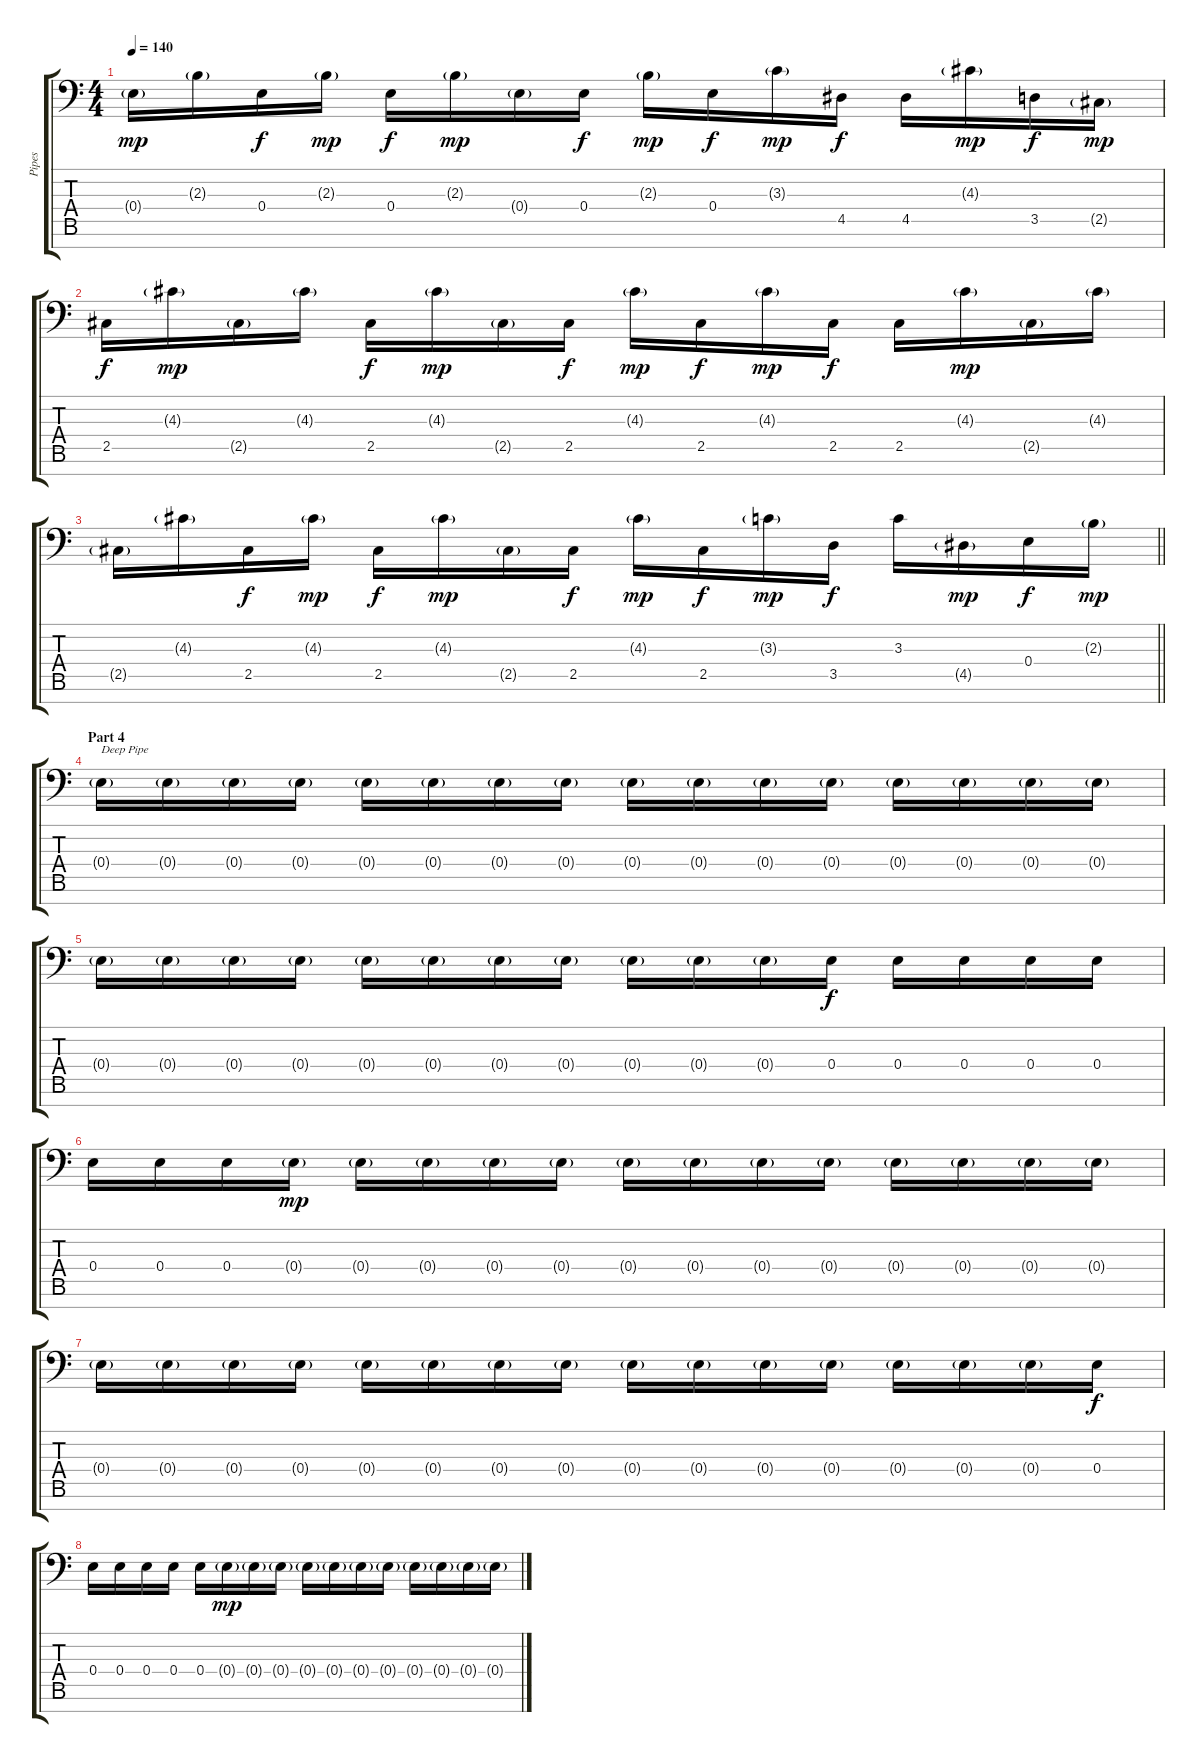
\track ("Pipes" "Pipes") {instrument electricguitarmuted}
\staff {score tabs}
\tuning (Gb3 D3 A2 E2 B1 Gb1 Db1) {hide}
\ts (4 4)
\tempo 140
\clef f4
\ks c
0.4{g}.16{dy mp} 2.3{g}.16 0.4.16{dy f} 2.3{g}.16{dy mp} 0.4.16{dy f} 2.3{g}.16{dy mp} 0.4{g}.16 0.4.16{dy f} 2.3{g}.16{dy mp} 0.4.16{dy f} 3.3{g}.16{dy mp} 4.5.16{dy f} 4.5.16 4.3{g}.16{dy mp} 3.5.16{dy f} 2.5{g}.16{dy mp} |
2.5.16{dy f} 4.3{g}.16{dy mp} 2.5{g}.16 4.3{g}.16 2.5.16{dy f} 4.3{g}.16{dy mp} 2.5{g}.16 2.5.16{dy f} 4.3{g}.16{dy mp} 2.5.16{dy f} 4.3{g}.16{dy mp} 2.5.16{dy f} 2.5.16 4.3{g}.16{dy mp} 2.5{g}.16 4.3{g}.16 |
\barLineRight lightlight
2.5{g}.16 4.3{g}.16 2.5.16{dy f} 4.3{g}.16{dy mp} 2.5.16{dy f} 4.3{g}.16{dy mp} 2.5{g}.16 2.5.16{dy f} 4.3{g}.16{dy mp} 2.5.16{dy f} 3.3{g}.16{dy mp} 3.5.16{dy f} 3.3.16 4.5{g}.16{dy mp} 0.4.16{dy f} 2.3{g}.16{dy mp} |
\section ("" "Part 4")
0.4{g}.16{txt "Deep Pipe"} 0.4{g}.16 0.4{g}.16 0.4{g}.16 0.4{g}.16 0.4{g}.16 0.4{g}.16 0.4{g}.16 0.4{g}.16 0.4{g}.16 0.4{g}.16 0.4{g}.16 0.4{g}.16 0.4{g}.16 0.4{g}.16 0.4{g}.16 |
0.4{g}.16 0.4{g}.16 0.4{g}.16 0.4{g}.16 0.4{g}.16 0.4{g}.16 0.4{g}.16 0.4{g}.16 0.4{g}.16 0.4{g}.16 0.4{g}.16 0.4.16{dy f} 0.4.16 0.4.16 0.4.16 0.4.16 |
0.4.16 0.4.16 0.4.16 0.4{g}.16{dy mp} 0.4{g}.16 0.4{g}.16 0.4{g}.16 0.4{g}.16 0.4{g}.16 0.4{g}.16 0.4{g}.16 0.4{g}.16 0.4{g}.16 0.4{g}.16 0.4{g}.16 0.4{g}.16 |
0.4{g}.16 0.4{g}.16 0.4{g}.16 0.4{g}.16 0.4{g}.16 0.4{g}.16 0.4{g}.16 0.4{g}.16 0.4{g}.16 0.4{g}.16 0.4{g}.16 0.4{g}.16 0.4{g}.16 0.4{g}.16 0.4{g}.16 0.4.16{dy f} |
0.4.16 0.4.16 0.4.16 0.4.16 0.4.16 0.4{g}.16{dy mp} 0.4{g}.16 0.4{g}.16 0.4{g}.16 0.4{g}.16 0.4{g}.16 0.4{g}.16 0.4{g}.16 0.4{g}.16 0.4{g}.16 0.4{g}.16
